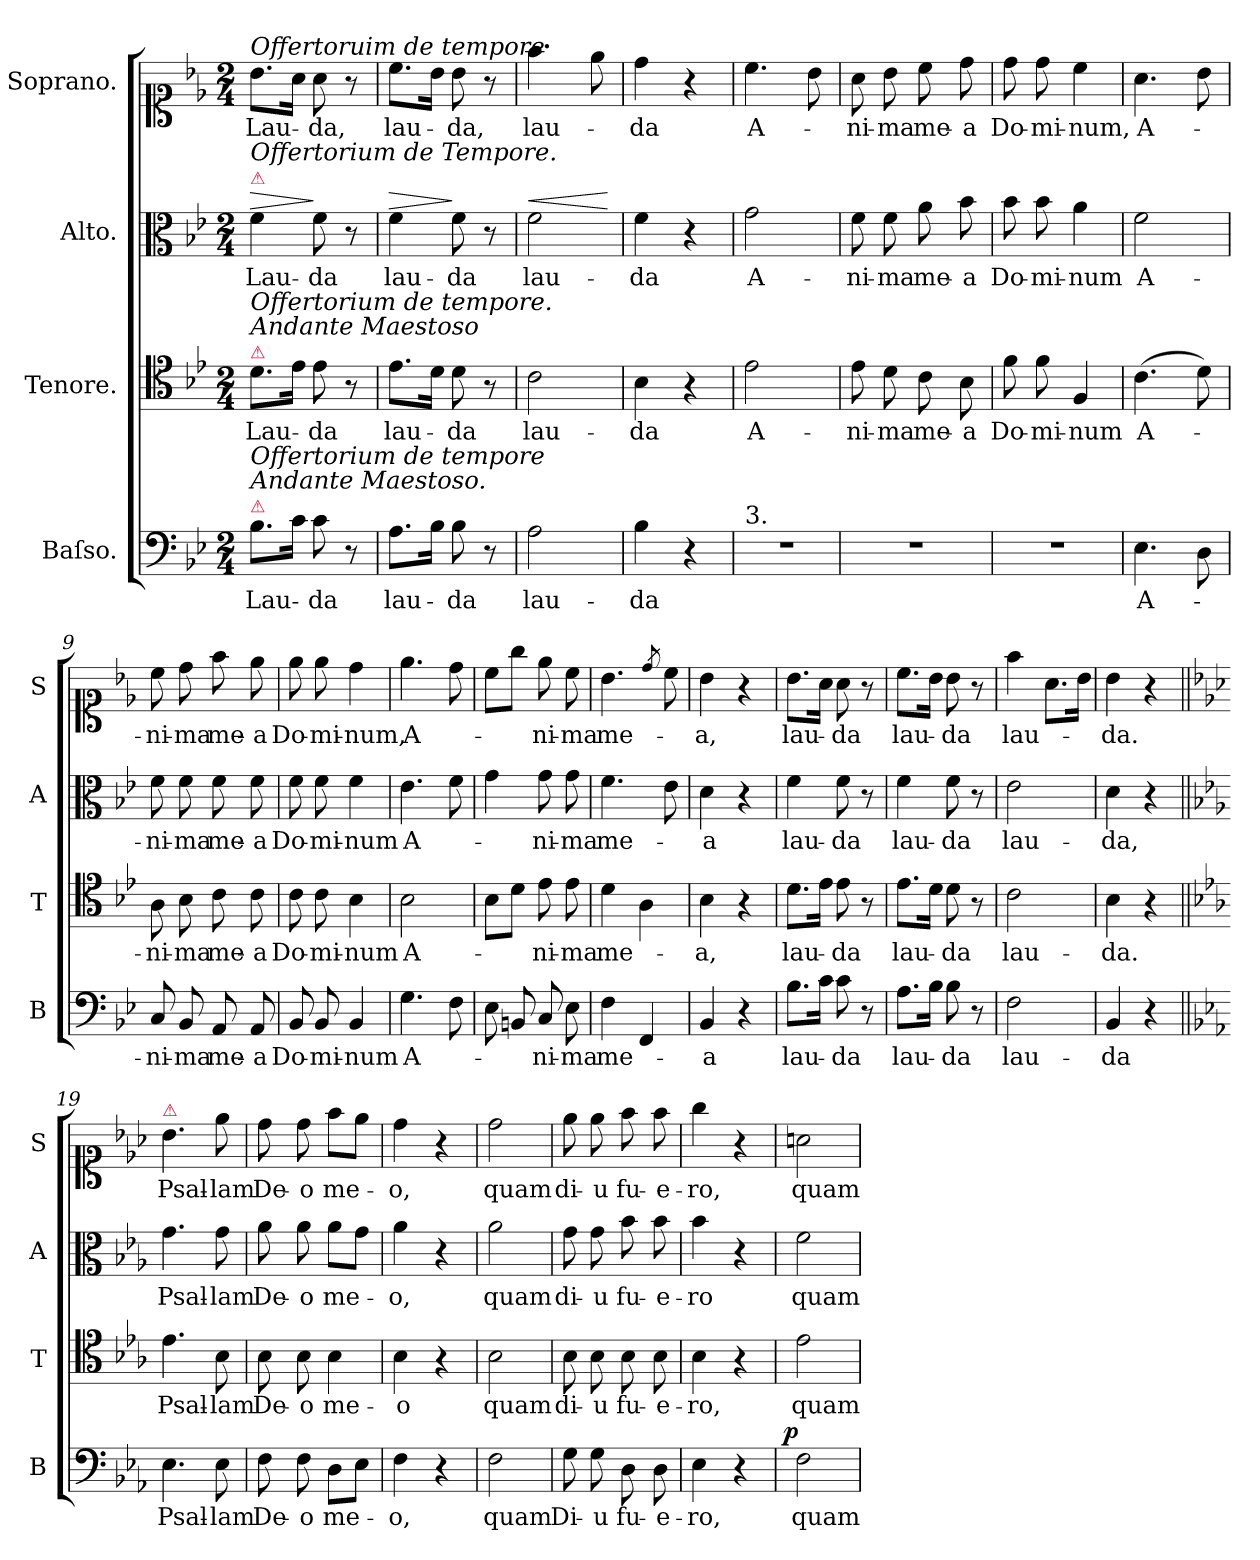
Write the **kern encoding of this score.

**kern	**text	**dynam	**kern	**text	**kern	**text	**dynam	**kern	**text
*part4	*part4	*part4	*part3	*part3	*part2	*part2	*part2	*part1	*part1
*staff4	*staff4	*staff4	*staff3	*staff3	*staff2	*staff2	*staff2	*staff1	*staff1
*I"Baſso.	*	*	*I"Tenore.	*	*I"Alto.	*	*	*I"Soprano.	*
*I'B	*	*	*I'T	*	*I'A	*	*	*I'S	*
*clefF4	*	*	*clefC4	*	*clefC3	*	*	*clefC1	*
*k[b-e-]	*	*	*k[b-e-]	*	*k[b-e-]	*	*	*k[b-e-]	*
*B-:	*	*	*B-:	*	*B-:	*	*	*B-:	*
*M2/4	*	*	*M2/4	*	*M2/4	*	*	*M2/4	*
=1	=1	=1	=1	=1	=1	=1	=1	=1	=1
!	!	!	!	!	!	!	!	!LO:TX:a:i:t=Offertoruim de tempore	!
!	!	!	!	!	!LO:TX:a:color=crimson:t=⚠	!	!	!	!
!	!	!	!	!	!LO:TX:a:i:t=Offertorium de Tempore.	!	!	!	!
!	!	!	!LO:TX:a:color=crimson:t=⚠	!	!	!	!	!	!
!	!	!	!LO:TX:a:i:t=Andante Maestoso	!	!	!	!	!	!
!	!	!	!LO:TX:a:i:t=Offertorium de tempore.	!	!	!	!	!	!
!LO:TX:a:color=crimson:t=⚠	!	!	!	!	!	!	!	!	!
!LO:TX:a:i:t=Andante Maestoso.	!	!	!	!	!	!	!	!	!
!LO:TX:a:i:t=Offertorium de tempore	!	!	!	!	!	!	!	!	!
!	!	!	!	!	!	!	!LO:HP:a	!	!
8.B-\L	Lau-	.	8.d\L	Lau-	4f\	Lau-	>	8.b-\L	Lau-
16c\Jk	.	.	16e-\Jk	.	.	.	.	16a\Jk	.
8c\	-da	.	8e-\	-da	8f\	-da	]	8a\	-da,
8r	.	.	8r	.	8r	.	.	8r	.
=2	=2	=2	=2	=2	=2	=2	=2	=2	=2
!	!	!	!	!	!	!	!LO:HP:a	!	!
8.A\L	lau-	.	8.e-\L	lau-	4f\	lau-	>	8.cc\L	lau-
16B-\Jk	.	.	16d\Jk	.	.	.	.	16b-\Jk	.
8B-\	-da	.	8d\	-da	8f\	-da	]	8b-\	-da,
8r	.	.	8r	.	8r	.	.	8r	.
=3	=3	=3	=3	=3	=3	=3	=3	=3	=3
!	!	!	!	!	!	!	!LO:HP:a	!	!
2A\	lau-	.	2c\	lau-	2f\	lau-	<	4.ff\	lau-
.	.	.	.	.	.	.	.	8ee-\	.
.	.	.	.	.	.	.	[	.	.
=4	=4	=4	=4	=4	=4	=4	=4	=4	=4
4B-\	-da	.	4B-\	-da	4f\	-da	.	4dd\	-da
4r	.	.	4r	.	4r	.	.	4r	.
=5	=5	=5	=5	=5	=5	=5	=5	=5	=5
!LO:TX:a:t=3.	!	!	!	!	!	!	!	!	!
2r	.	.	2e-\	A-	2g\	A-	.	4.cc\	A-
.	.	.	.	.	.	.	.	8b-\	.
=6	=6	=6	=6	=6	=6	=6	=6	=6	=6
2r	.	.	8e-\	-ni-	8f\	-ni-	.	8a\	-ni-
.	.	.	8d\	-ma	8f\	-ma	.	8b-\	-ma
.	.	.	8c\	me-	8a\	me-	.	8cc\	me-
.	.	.	8B-\	-a	8b-\	-a	.	8dd\	-a
=7	=7	=7	=7	=7	=7	=7	=7	=7	=7
2r	.	.	8f\	Do-	8b-\	Do-	.	8dd\	Do-
.	.	.	8f\	-mi-	8b-\	-mi-	.	8dd\	-mi-
.	.	.	4F/	-num	4a\	-num	.	4cc\	-num,
=8	=8	=8	=8	=8	=8	=8	=8	=8	=8
4.E-\	A-	.	(4.c\	A-	2f\	A-	.	4.a\	A-
8D\	.	.	8d\)	.	.	.	.	8b-\	.
=9	=9	=9	=9	=9	=9	=9	=9	=9	=9
8C/	-ni-	.	8A\	-ni-	8f\	-ni-	.	8cc\	-ni-
8BB-/	-ma	.	8B-\	-ma	8f\	-ma	.	8dd\	-ma
8AA/	me-	.	8c\	me-	8f\	me-	.	8ff\	me-
8AA/	-a	.	8c\	-a	8f\	-a	.	8ee-\	-a
=10	=10	=10	=10	=10	=10	=10	=10	=10	=10
8BB-/	Do-	.	8c\	Do-	8f\	Do-	.	8ee-\	Do-
8BB-/	-mi-	.	8c\	-mi-	8f\	-mi-	.	8ee-\	-mi-
4BB-/	-num	.	4B-\	-num	4f\	-num	.	4dd\	-num,
=11	=11	=11	=11	=11	=11	=11	=11	=11	=11
4.G\	A-	.	2B-\	A-	4.e-\	A-	.	4.ee-\	A-
8F\	.	.	.	.	8f\	.	.	8dd\	.
=12	=12	=12	=12	=12	=12	=12	=12	=12	=12
8E-\	.	.	8B-\L	.	4g\	.	.	8cc\L	.
8BBn/	.	.	8d\J	.	.	.	.	8gg\J	.
8C/	-ni-	.	8e-\	-ni-	8g\	-ni-	.	8ee-\	-ni-
8E-\	-ma	.	8e-\	-ma	8g\	-ma	.	8cc\	-ma
=13	=13	=13	=13	=13	=13	=13	=13	=13	=13
4F\	me-	.	4d\	me-	4.f\	me-	.	4.b-\	me-
4FF/	.	.	4A\	.	.	.	.	.	.
.	.	.	.	.	.	.	.	8qdd/	.
.	.	.	.	.	8e-\	.	.	8cc\	.
=14	=14	=14	=14	=14	=14	=14	=14	=14	=14
4BB-/	-a	.	4B-\	-a,	4d\	-a	.	4b-\	-a,
4r	.	.	4r	.	4r	.	.	4r	.
=15	=15	=15	=15	=15	=15	=15	=15	=15	=15
8.B-\L	lau-	.	8.d\L	lau-	4f\	lau-	.	8.b-\L	lau-
16c\Jk	.	.	16e-\Jk	.	.	.	.	16a\Jk	.
8c\	-da	.	8e-\	-da	8f\	-da	.	8a\	-da
8r	.	.	8r	.	8r	.	.	8r	.
=16	=16	=16	=16	=16	=16	=16	=16	=16	=16
8.A\L	lau-	.	8.e-\L	lau-	4f\	lau-	.	8.cc\L	lau-
16B-\Jk	.	.	16d\Jk	.	.	.	.	16b-\Jk	.
8B-\	-da	.	8d\	-da	8f\	-da	.	8b-\	-da
8r	.	.	8r	.	8r	.	.	8r	.
=17	=17	=17	=17	=17	=17	=17	=17	=17	=17
2F\	lau-	.	2c\	lau-	2e-\	lau-	.	4ff\	lau-
.	.	.	.	.	.	.	.	8.a\L	.
.	.	.	.	.	.	.	.	16b-\Jk	.
=18	=18	=18	=18	=18	=18	=18	=18	=18	=18
4BB-/	-da	.	4B-\	-da.	4d\	-da,	.	4b-\	-da.
4r	.	.	4r	.	4r	.	.	4r	.
=19||	=19||	=19||	=19||	=19||	=19||	=19||	=19||	=19||	=19||
*k[b-e-a-]	*	*	*k[b-e-a-]	*	*k[b-e-a-]	*	*	*k[b-e-a-]	*
*E-:	*	*	*E-:	*	*E-:	*	*	*E-:	*
!	!	!	!	!	!	!	!	!LO:TX:a:color=crimson:t=⚠	!
4.E-\	Psal-	.	4.e-\	Psal-	4.g\	Psal-	.	4.b-\	Psal-
8E-\	-lam	.	8B-\	-lam	8g\	-lam	.	8ee-\	-lam
=20	=20	=20	=20	=20	=20	=20	=20	=20	=20
8F\	De-	.	8B-\	De-	8a-\	De-	.	8dd\	De-
8F\	-o	.	8B-\	-o	8a-\	-o	.	8dd\	-o
8D\L	me-	.	4B-\	me-	8a-\L	me-	.	8ff\L	me-
8E-\J	.	.	.	.	8g\J	.	.	8ee-\J	.
=21	=21	=21	=21	=21	=21	=21	=21	=21	=21
4F\	-o,	.	4B-\	-o	4a-\	-o,	.	4dd\	-o,
4r	.	.	4r	.	4r	.	.	4r	.
=22	=22	=22	=22	=22	=22	=22	=22	=22	=22
2F\	quam	.	2B-\	quam	2a-\	quam	.	2dd\	quam
=23	=23	=23	=23	=23	=23	=23	=23	=23	=23
8G\	Di-	.	8B-\	di-	8g\	di-	.	8ee-\	di-
8G\	-u	.	8B-\	-u	8g\	-u	.	8ee-\	-u
8D\	fu-	.	8B-\	fu-	8b-\	fu-	.	8ff\	fu-
8D\	-e-	.	8B-\	-e-	8b-\	-e-	.	8ff\	-e-
=24	=24	=24	=24	=24	=24	=24	=24	=24	=24
4E-\	-ro,	.	4B-\	-ro,	4b-\	-ro	.	4gg\	-ro,
4r	.	.	4r	.	4r	.	.	4r	.
=25	=25	=25	=25	=25	=25	=25	=25	=25	=25
!	!	!LO:DY:b:rj	!	!	!	!	!	!	!
2F\	quam	p	2e-\	quam	2f\	quam	.	2an\	quam
=	=	=	=	=	=	=	=	=	=
*-	*-	*-	*-	*-	*-	*-	*-	*-	*-
